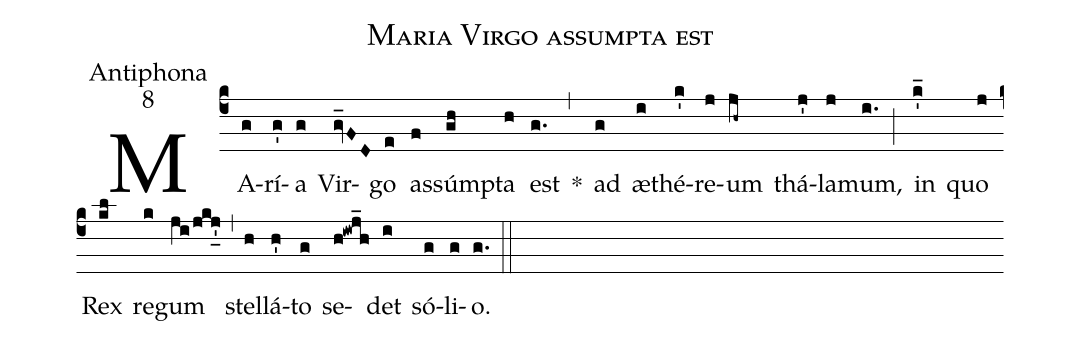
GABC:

name:Maria Virgo assumpta est;
office-part:Antiphona;
mode:8;
%%
(c4) MA(g)rí(g')a(g) Vir(gv_FD)go(e) as(f)súm(gh)pta(h) est(g.) *(,) ad(g) æ(i)thé(k')re(j)um(jh~) thá(j')la(j)mum,(i.) (;) in(k'_) quo(j) Rex(kl) re(k)gum(ji/jkj'_) (,) stel(h)lá(h')to(g) se(h!iwj_h)det(i) só(g)li(g)o.(g.) (::)
